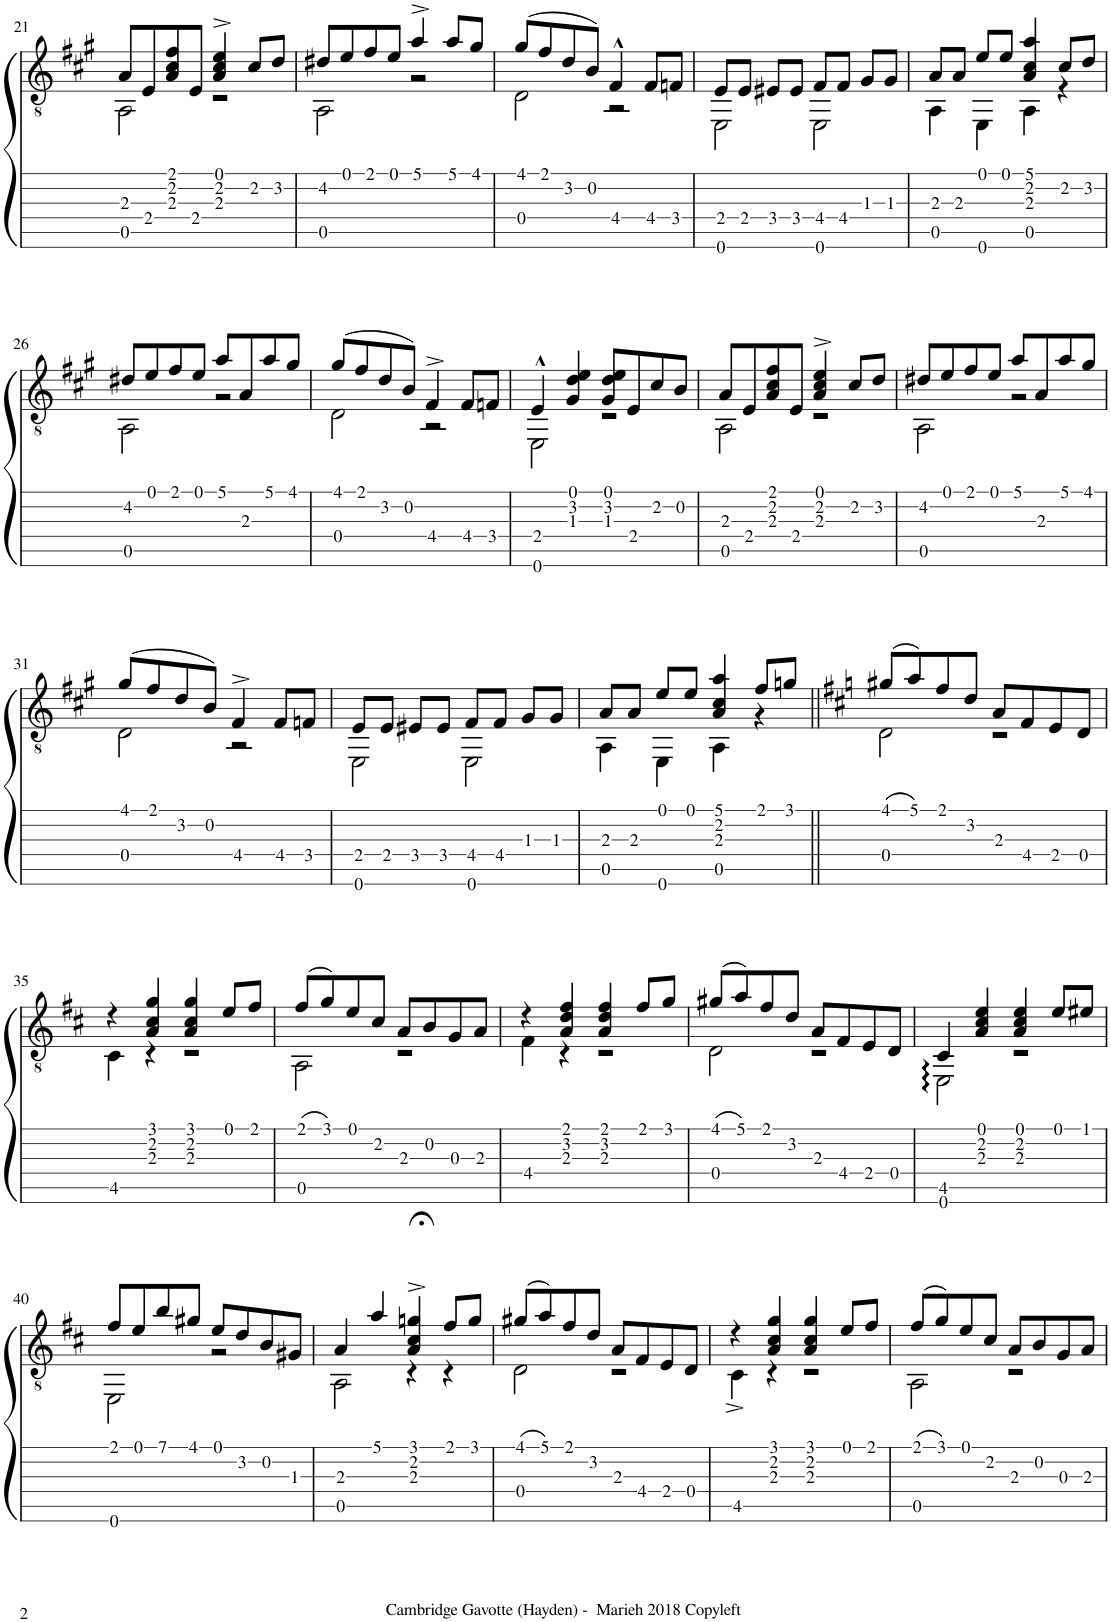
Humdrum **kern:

**kern	**kern
*part2	*part1
*staff2	*staff1
*I"Guitare classique [Tablature]	*I"Guitare classique
!!LO:PB:g=z
*	*clefGv2
*k[f#c#g#]	*k[f#c#g#]
*M4/4	*M4/4
=21	=21
*^	*^
8AL	2AA	8A/L	2AA\
8EJ	.	8E/	.
8A\ 8c#\ 8f#\L	.	8A/ 8c#/ 8f#/	.
8EJ	.	8E/J	.
4A 4c# 4e	2r	4A/^ 4c#/^ 4e/^	2r
8c#L	.	8c#/L	.
8dJ	.	8d/J	.
=22	=22	=22	=22
8d#XL	2AA	8d#X/L	2AA\
8eJ	.	8e/	.
8f#L	.	8f#/	.
8eJ	.	8e/J	.
4a	2r	4a^/	2r
8aL	.	8a/L	.
8g#J	.	8g#/J	.
=23	=23	=23	=23
8g#L	2D	(8g#/L	2D\
8f#J	.	8f#/	.
8dL	.	8d/	.
8BJ	.	8B/J)	.
4F#	2r	4F#^^/	2r
8F#L	.	8F#/L	.
8FnJ	.	8Fn/J	.
=24	=24	=24	=24
8EL	2EE	8E/L	2EE\
8EJ	.	8E/J	.
8E#XL	.	8E#X/L	.
8E#J	.	8E#/J	.
8F#L	2EE	8F#/L	2EE\
8F#J	.	8F#/J	.
8G#L	.	8G#/L	.
8G#J	.	8G#/J	.
=25	=25	=25	=25
8AL	4AA	8A/L	4AA\
8AJ	.	8A/J	.
8eL	4EE	8e/L	4EE\
8eJ	.	8e/J	.
4A 4c# 4a	4AA	4A/ 4c#/ 4a/	4AA\
8c#L	4r	8c#/L	4r
8dJ	.	8d/J	.
!!LO:LB:g=z	!!
=26	=26	=26	=26
8d#XL	2AA	8d#X/L	2AA\
8eJ	.	8e/	.
8f#L	.	8f#/	.
8eJ	.	8e/J	.
8aL	2r	8a/L	2r
8AJ	.	8A/	.
8aL	.	8a/	.
8g#J	.	8g#/J	.
=27	=27	=27	=27
8g#L	2D	(8g#/L	2D\
8f#J	.	8f#/	.
8dL	.	8d/	.
8BJ	.	8B/J)	.
4F#	2r	4F#^/	2r
8F#L	.	8F#/L	.
8FnJ	.	8Fn/J	.
=28	=28	=28	=28
4E	2EE	4E^^/	2EE\
4G# 4d 4e	.	4G#/ 4d/ 4e/	.
8G#\ 8d\ 8e\L	2r	8G#/ 8d/ 8e/L	2r
8EJ	.	8E/	.
8c#L	.	8c#/	.
8BJ	.	8B/J	.
=29	=29	=29	=29
8AL	2AA	8A/L	2AA\
8EJ	.	8E/	.
8A\ 8c#\ 8f#\L	.	8A/ 8c#/ 8f#/	.
8EJ	.	8E/J	.
4A 4c# 4e	2r	4A/^ 4c#/^ 4e/^	2r
8c#L	.	8c#/L	.
8dJ	.	8d/J	.
=30	=30	=30	=30
8d#XL	2AA	8d#X/L	2AA\
8eJ	.	8e/	.
8f#L	.	8f#/	.
8eJ	.	8e/J	.
8aL	2r	8a/L	2r
8AJ	.	8A/	.
8aL	.	8a/	.
8g#J	.	8g#/J	.
!!LO:LB:g=z	!!
=31	=31	=31	=31
8g#L	2D	(8g#/L	2D\
8f#J	.	8f#/	.
8dL	.	8d/	.
8BJ	.	8B/J)	.
4F#	2r	4F#^/	2r
8F#L	.	8F#/L	.
8FnJ	.	8Fn/J	.
=32	=32	=32	=32
8EL	2EE	8E/L	2EE\
8EJ	.	8E/J	.
8E#XL	.	8E#X/L	.
8E#J	.	8E#/J	.
8F#L	2EE	8F#/L	2EE\
8F#J	.	8F#/J	.
8G#L	.	8G#/L	.
8G#J	.	8G#/J	.
=33	=33	=33	=33
8AL	4AA	8A/L	4AA\
8AJ	.	8A/J	.
8eL	4EE	8e/L	4EE\
8eJ	.	8e/J	.
4A 4c# 4a	4AA	4A/ 4c#/ 4a/	4AA\
8f#L	4r	8f#/L	4r
8gnJ	.	8gn/J	.
=34||	=34||	=34||	=34||
*k[f#c#]	*	*k[f#c#]	*
(8g#XL	2D	(8g#X/L	2D\
8aJ)	.	8a/)	.
8f#L	.	8f#/	.
8dJ	.	8d/J	.
8AL	2r	8A/L	2r
8F#J	.	8F#/	.
8EL	.	8E/	.
8DJ	.	8D/J	.
!!LO:LB:g=z	!!
=35	=35	=35	=35
4r	4C#	4r	4C#\
4A 4c# 4g	4r	4A/ 4c#/ 4g/	4r
4A 4c# 4g	2r	4A/ 4c#/ 4g/	2r
8eL	.	8e/L	.
8f#J	.	8f#/J	.
=36	=36	=36	=36
(8f#L	2AA	(8f#/L	2AA\
8gJ)	.	8g/)	.
8eL	.	8e/	.
8c#J	.	8c#/J	.
8AL	2r	8A/L	2r
8BJ	.	8B/	.
8GL	.	8G/	.
8AJ	.	8A/J	.
=37	=37	=37	=37
4r	4F#	4r	4F#\
4A 4d 4f#	4r	4A/ 4d/ 4f#/	4r
4A 4d 4f#	2r	4A/ 4d/ 4f#/	2r
8f#L	.	8f#/L	.
8gJ	.	8g/J	.
=38	=38	=38	=38
(8g#XL	2D	(8g#X/L	2D\
8aJ)	.	8a/)	.
8f#L	.	8f#/	.
8dJ	.	8d/J	.
8AL	2r	8A/L	2r
8F#J	.	8F#/	.
8EL	.	8E/	.
8DJ	.	8D/J	.
=39	=39	=39	=39
4C#	2EE	4C#/	2EE\
4A 4c# 4e	.	4A/ 4c#/ 4e/	.
4A 4c# 4e	2r	4A/ 4c#/ 4e/	2r
8eL	.	8e/L	.
8e#XJ	.	8e#X/J	.
!!LO:LB:g=z	!!
=40	=40	=40	=40
8f#L	2EE	8f#/L	2EE\
8eJ	.	8e/	.
8bL	.	8b/	.
8g#XJ	.	8g#X/J	.
8eL	2r	8e/L	2r
8dJ	.	8d/	.
8BL	.	8B/	.
8G#XJ	.	8G#X/J	.
=41	=41	=41	=41
4A	2AA	4A/	2AA\
4a	.	4a/	.
4A 4c# 4gn	4r	4A/;<^> 4c#/;<^> 4gn/;<^>	4r
8f#L	4r	8f#/L	4r
8gJ	.	8g/J	.
=42	=42	=42	=42
(8g#XL	2D	(8g#X/L	2D\
8aJ)	.	8a/)	.
8f#L	.	8f#/	.
8dJ	.	8d/J	.
8AL	2r	8A/L	2r
8F#J	.	8F#/	.
8EL	.	8E/	.
8DJ	.	8D/J	.
=43	=43	=43	=43
4r	4C#	4r	4C#^\
4A 4c# 4g	4r	4A/ 4c#/ 4g/	4r
4A 4c# 4g	2r	4A/ 4c#/ 4g/	2r
8eL	.	8e/L	.
8f#J	.	8f#/J	.
=44	=44	=44	=44
(8f#L	2AA	(8f#/L	2AA\
8gJ)	.	8g/)	.
8eL	.	8e/	.
8c#J	.	8c#/J	.
8AL	2r	8A/L	2r
8BJ	.	8B/	.
8GL	.	8G/	.
8AJ	.	8A/J	.
*v	*v	*	*
*	*v	*v
=	=
*-	*-
